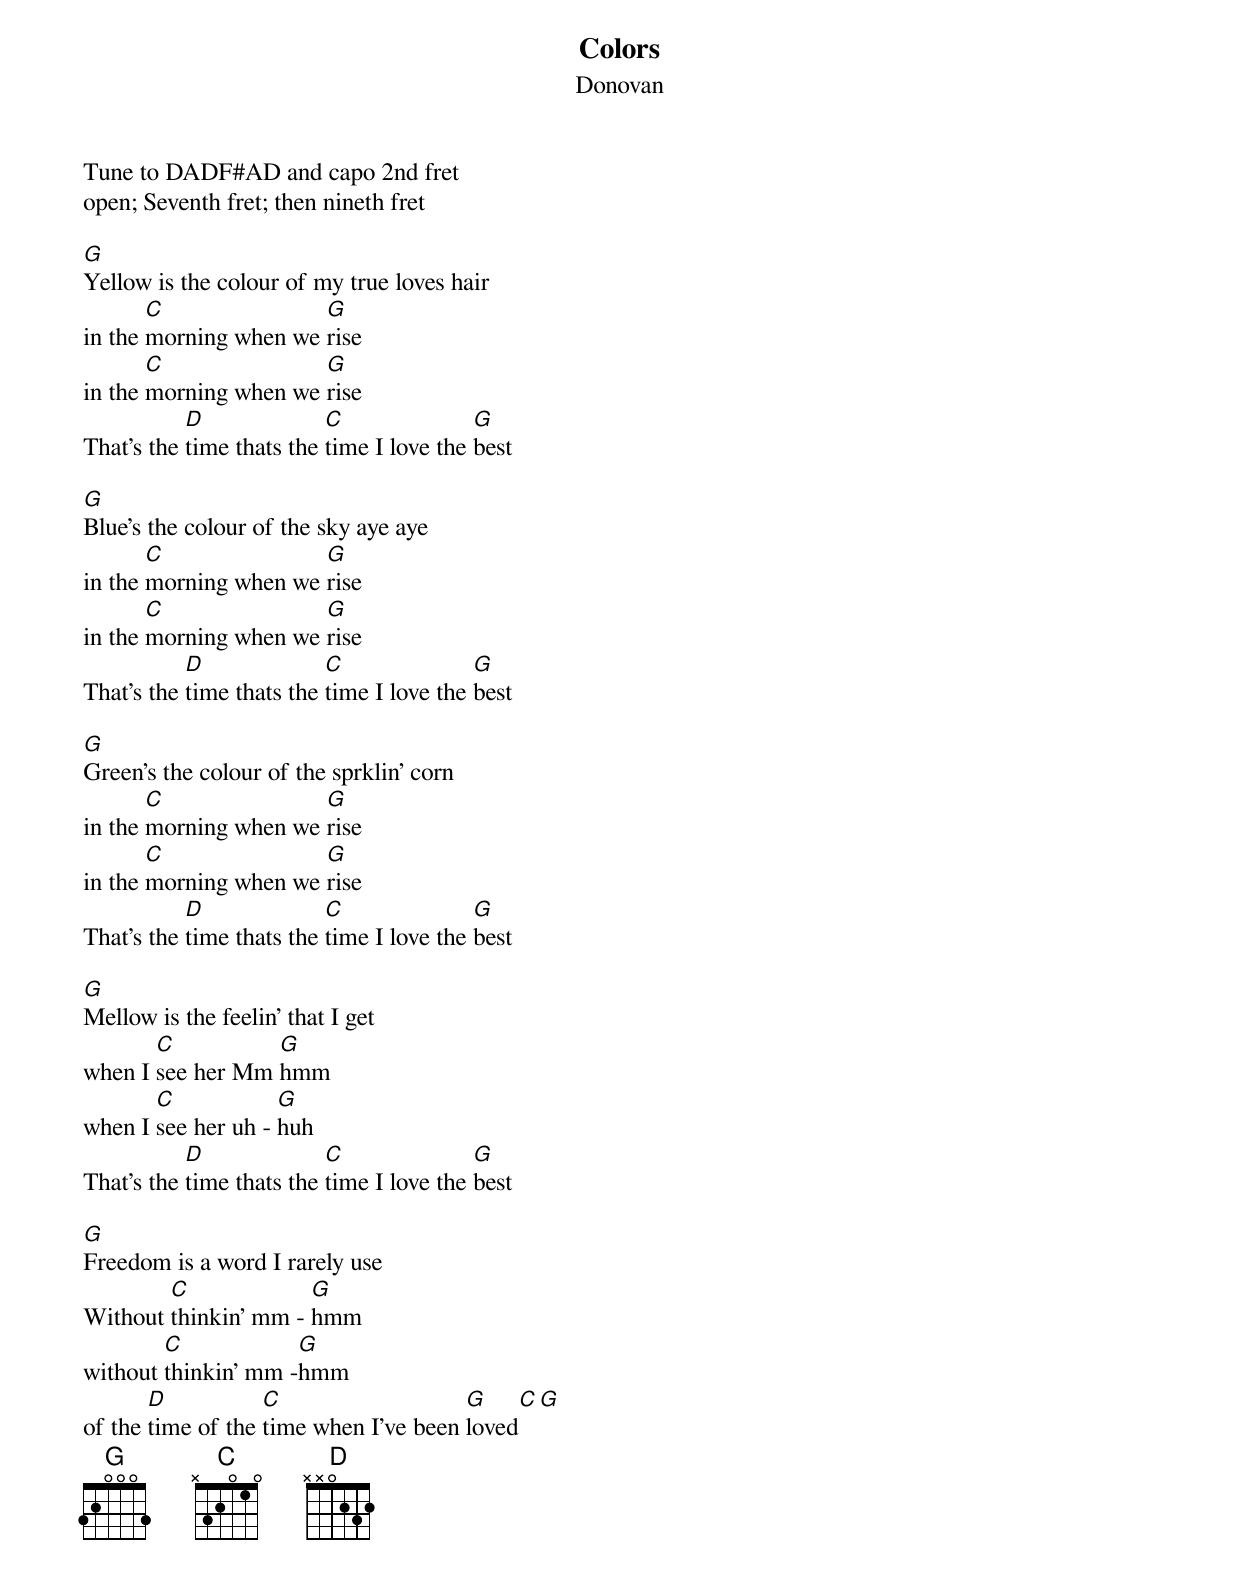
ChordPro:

{title:Colors}
{subtitle:Donovan}
Tune to DADF#AD and capo 2nd fret
open; Seventh fret; then nineth fret

[G]Yellow is the colour of my true loves hair
in the [C]morning when we [G]rise
in the [C]morning when we [G]rise
That's the [D]time thats the [C]time I love the [G]best

[G]Blue's the colour of the sky aye aye
in the [C]morning when we [G]rise
in the [C]morning when we [G]rise
That's the [D]time thats the [C]time I love the [G]best

[G]Green's the colour of the sprklin' corn
in the [C]morning when we [G]rise
in the [C]morning when we [G]rise
That's the [D]time thats the [C]time I love the [G]best

[G]Mellow is the feelin' that I get
when I [C]see her Mm [G]hmm
when I [C]see her uh - [G]huh
That's the [D]time thats the [C]time I love the [G]best

[G]Freedom is a word I rarely use
Without [C]thinkin' mm - [G]hmm
without [C]thinkin' mm -[G]hmm
of the [D]time of the [C]time when I've been [G]loved[C][G]
